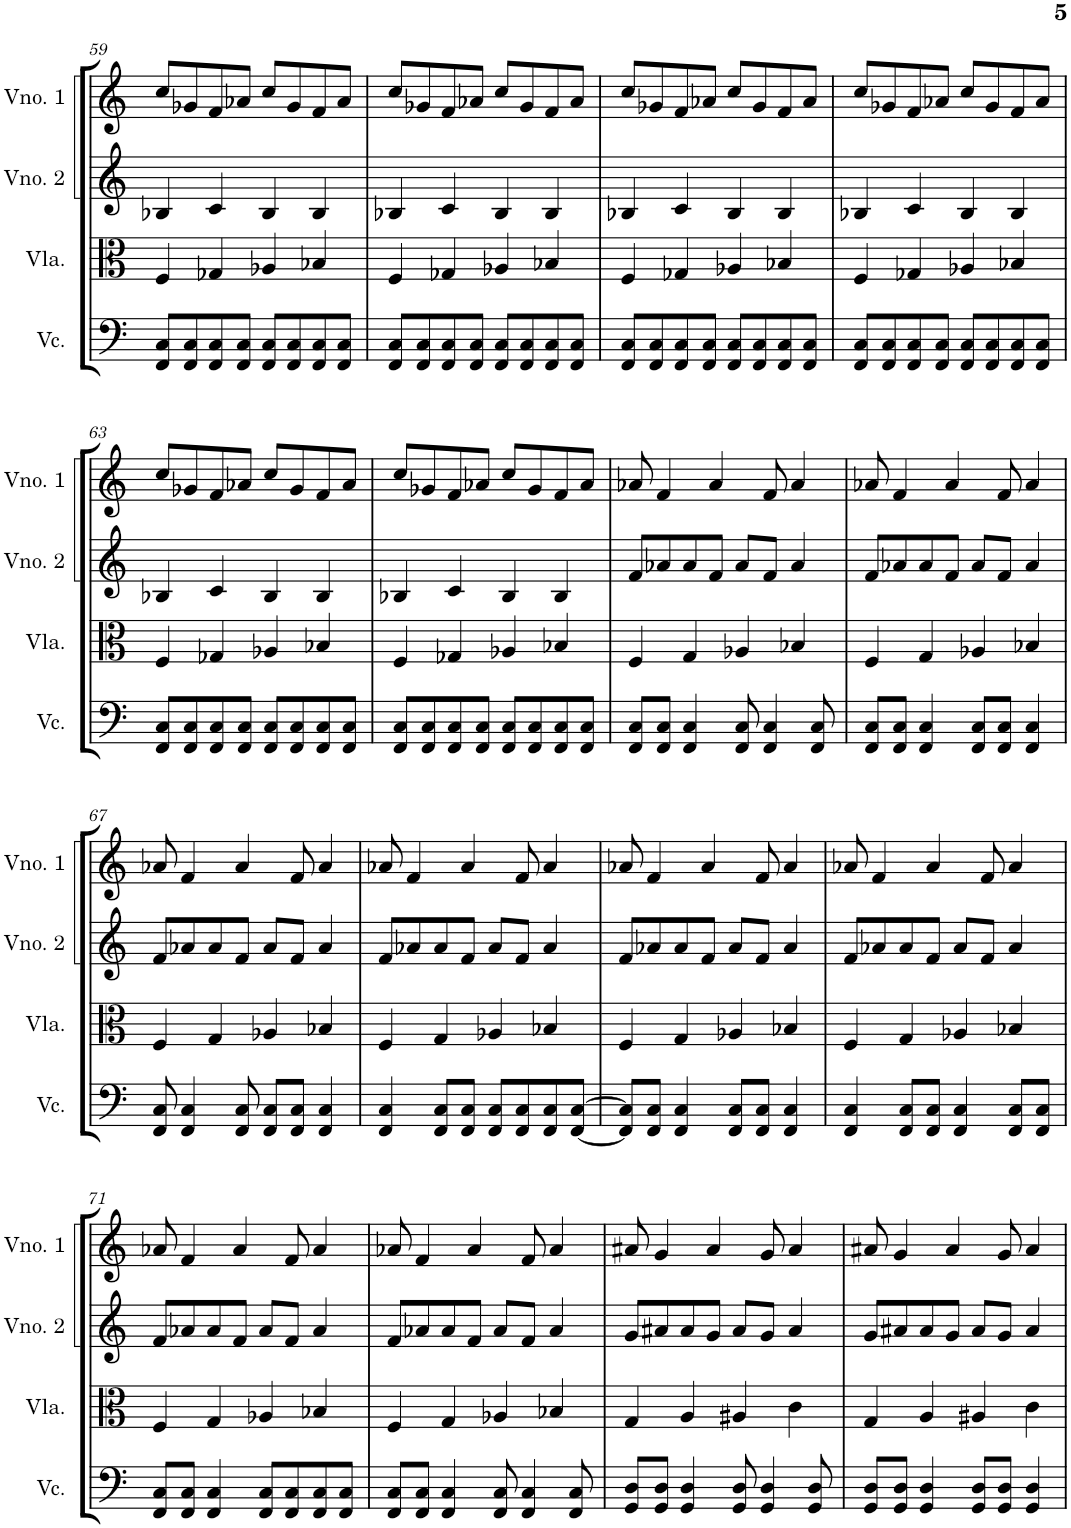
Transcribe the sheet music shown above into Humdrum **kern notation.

**kern	**kern	**kern	**kern
*part4	*part3	*part2	*part1
*staff4	*staff3	*staff2	*staff1
*I"Violoncelo	*I"Viola	*I"Violino 2	*I"Violino 1
*I'Vc.	*I'Vla.	*I'Vno. 2	*I'Vno. 1
!!LO:PB:g=z
*clefF4	*clefC3	*clefG2	*clefG2
*k[]	*k[]	*k[]	*k[]
*M4/4	*M4/4	*M4/4	*M4/4
=59	=59	=59	=59
8FF/ 8C/L	4F/	4B-X/	8cc/L
8FF/ 8C/	.	.	8g-X/
8FF/ 8C/	4G-X/	4c/	8f/
8FF/ 8C/J	.	.	8a-X/J
8FF/ 8C/L	4A-X/	4B-/	8cc/L
8FF/ 8C/	.	.	8g-/
8FF/ 8C/	4B-X/	4B-/	8f/
8FF/ 8C/J	.	.	8a-/J
=60	=60	=60	=60
8FF/ 8C/L	4F/	4B-X/	8cc/L
8FF/ 8C/	.	.	8g-X/
8FF/ 8C/	4G-X/	4c/	8f/
8FF/ 8C/J	.	.	8a-X/J
8FF/ 8C/L	4A-X/	4B-/	8cc/L
8FF/ 8C/	.	.	8g-/
8FF/ 8C/	4B-X/	4B-/	8f/
8FF/ 8C/J	.	.	8a-/J
=61	=61	=61	=61
8FF/ 8C/L	4F/	4B-X/	8cc/L
8FF/ 8C/	.	.	8g-X/
8FF/ 8C/	4G-X/	4c/	8f/
8FF/ 8C/J	.	.	8a-X/J
8FF/ 8C/L	4A-X/	4B-/	8cc/L
8FF/ 8C/	.	.	8g-/
8FF/ 8C/	4B-X/	4B-/	8f/
8FF/ 8C/J	.	.	8a-/J
=62	=62	=62	=62
8FF/ 8C/L	4F/	4B-X/	8cc/L
8FF/ 8C/	.	.	8g-X/
8FF/ 8C/	4G-X/	4c/	8f/
8FF/ 8C/J	.	.	8a-X/J
8FF/ 8C/L	4A-X/	4B-/	8cc/L
8FF/ 8C/	.	.	8g-/
8FF/ 8C/	4B-X/	4B-/	8f/
8FF/ 8C/J	.	.	8a-/J
!!LO:LB:g=z
=63	=63	=63	=63
8FF/ 8C/L	4F/	4B-X/	8cc/L
8FF/ 8C/	.	.	8g-X/
8FF/ 8C/	4G-X/	4c/	8f/
8FF/ 8C/J	.	.	8a-X/J
8FF/ 8C/L	4A-X/	4B-/	8cc/L
8FF/ 8C/	.	.	8g-/
8FF/ 8C/	4B-X/	4B-/	8f/
8FF/ 8C/J	.	.	8a-/J
=64	=64	=64	=64
8FF/ 8C/L	4F/	4B-X/	8cc/L
8FF/ 8C/	.	.	8g-X/
8FF/ 8C/	4G-X/	4c/	8f/
8FF/ 8C/J	.	.	8a-X/J
8FF/ 8C/L	4A-X/	4B-/	8cc/L
8FF/ 8C/	.	.	8g-/
8FF/ 8C/	4B-X/	4B-/	8f/
8FF/ 8C/J	.	.	8a-/J
=65	=65	=65	=65
8FF/ 8C/L	4F/	8f/L	8a-X/
8FF/ 8C/J	.	8a-X/	4f/
4FF/ 4C/	4G/	8a-/	.
.	.	8f/J	4a-/
8FF/ 8C/	4A-X/	8a-/L	.
4FF/ 4C/	.	8f/J	8f/
.	4B-X/	4a-/	4a-/
8FF/ 8C/	.	.	.
=66	=66	=66	=66
8FF/ 8C/L	4F/	8f/L	8a-X/
8FF/ 8C/J	.	8a-X/	4f/
4FF/ 4C/	4G/	8a-/	.
.	.	8f/J	4a-/
8FF/ 8C/L	4A-X/	8a-/L	.
8FF/ 8C/J	.	8f/J	8f/
4FF/ 4C/	4B-X/	4a-/	4a-/
!!LO:LB:g=z
=67	=67	=67	=67
8FF/ 8C/	4F/	8f/L	8a-X/
4FF/ 4C/	.	8a-X/	4f/
.	4G/	8a-/	.
8FF/ 8C/	.	8f/J	4a-/
8FF/ 8C/L	4A-X/	8a-/L	.
8FF/ 8C/J	.	8f/J	8f/
4FF/ 4C/	4B-X/	4a-/	4a-/
=68	=68	=68	=68
4FF/ 4C/	4F/	8f/L	8a-X/
.	.	8a-X/	4f/
8FF/ 8C/L	4G/	8a-/	.
8FF/ 8C/J	.	8f/J	4a-/
8FF/ 8C/L	4A-X/	8a-/L	.
8FF/ 8C/	.	8f/J	8f/
8FF/ 8C/	4B-X/	4a-/	4a-/
[8FF/ [8C/J	.	.	.
=69	=69	=69	=69
8FF/] 8C/]L	4F/	8f/L	8a-X/
8FF/ 8C/J	.	8a-X/	4f/
4FF/ 4C/	4G/	8a-/	.
.	.	8f/J	4a-/
8FF/ 8C/L	4A-X/	8a-/L	.
8FF/ 8C/J	.	8f/J	8f/
4FF/ 4C/	4B-X/	4a-/	4a-/
=70	=70	=70	=70
4FF/ 4C/	4F/	8f/L	8a-X/
.	.	8a-X/	4f/
8FF/ 8C/L	4G/	8a-/	.
8FF/ 8C/J	.	8f/J	4a-/
4FF/ 4C/	4A-X/	8a-/L	.
.	.	8f/J	8f/
8FF/ 8C/L	4B-X/	4a-/	4a-/
8FF/ 8C/J	.	.	.
!!LO:LB:g=z
=71	=71	=71	=71
8FF/ 8C/L	4F/	8f/L	8a-X/
8FF/ 8C/J	.	8a-X/	4f/
4FF/ 4C/	4G/	8a-/	.
.	.	8f/J	4a-/
8FF/ 8C/L	4A-X/	8a-/L	.
8FF/ 8C/	.	8f/J	8f/
8FF/ 8C/	4B-X/	4a-/	4a-/
8FF/ 8C/J	.	.	.
=72	=72	=72	=72
8FF/ 8C/L	4F/	8f/L	8a-X/
8FF/ 8C/J	.	8a-X/	4f/
4FF/ 4C/	4G/	8a-/	.
.	.	8f/J	4a-/
8FF/ 8C/	4A-X/	8a-/L	.
4FF/ 4C/	.	8f/J	8f/
.	4B-X/	4a-/	4a-/
8FF/ 8C/	.	.	.
=73	=73	=73	=73
8GG/ 8D/L	4G/	8g/L	8a#X/
8GG/ 8D/J	.	8a#X/	4g/
4GG/ 4D/	4A/	8a#/	.
.	.	8g/J	4a#/
8GG/ 8D/	4A#X/	8a#/L	.
4GG/ 4D/	.	8g/J	8g/
.	4c\	4a#/	4a#/
8GG/ 8D/	.	.	.
=74	=74	=74	=74
8GG/ 8D/L	4G/	8g/L	8a#X/
8GG/ 8D/J	.	8a#X/	4g/
4GG/ 4D/	4A/	8a#/	.
.	.	8g/J	4a#/
8GG/ 8D/L	4A#X/	8a#/L	.
8GG/ 8D/J	.	8g/J	8g/
4GG/ 4D/	4c\	4a#/	4a#/
=	=	=	=
*-	*-	*-	*-
